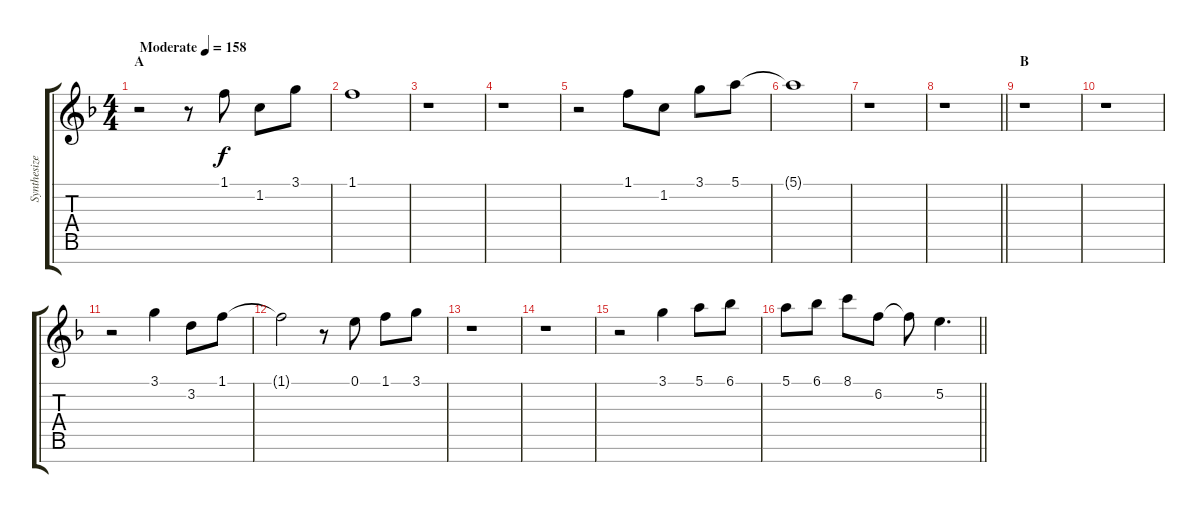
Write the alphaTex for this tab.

\track ("Synthesizer II" "Synthesize") {instrument lead1square}
\staff {score tabs}
\tuning (E5 B4 G4 D4 A3 E3 B2) {hide}
\ts (4 4)
\section ("" "A")
\tempo (158 "Moderate")
\clef g2
\ks f
r.2{dy f instrument lead1square} r.8 1.1.8 1.2.8 3.1.8 |
1.1.1 |
r.1 |
r.1 |
r.2 1.1.8 1.2.8 3.1.8 5.1.8 |
5.1{t}.1 |
r.1 |
\barLineRight lightlight
r.1 |
\section ("" "B")
r.1 |
r.1 |
r.2 3.1.4 3.2.8 1.1.8 |
1.1{t}.2 r.8 0.1.8 1.1.8 3.1.8 |
r.1 |
r.1 |
r.2 3.1.4 5.1.8 6.1.8 |
\barLineRight lightlight
5.1.8 6.1.8 8.1.8 6.2.8 6.2{t}.8 5.2.4{d}
